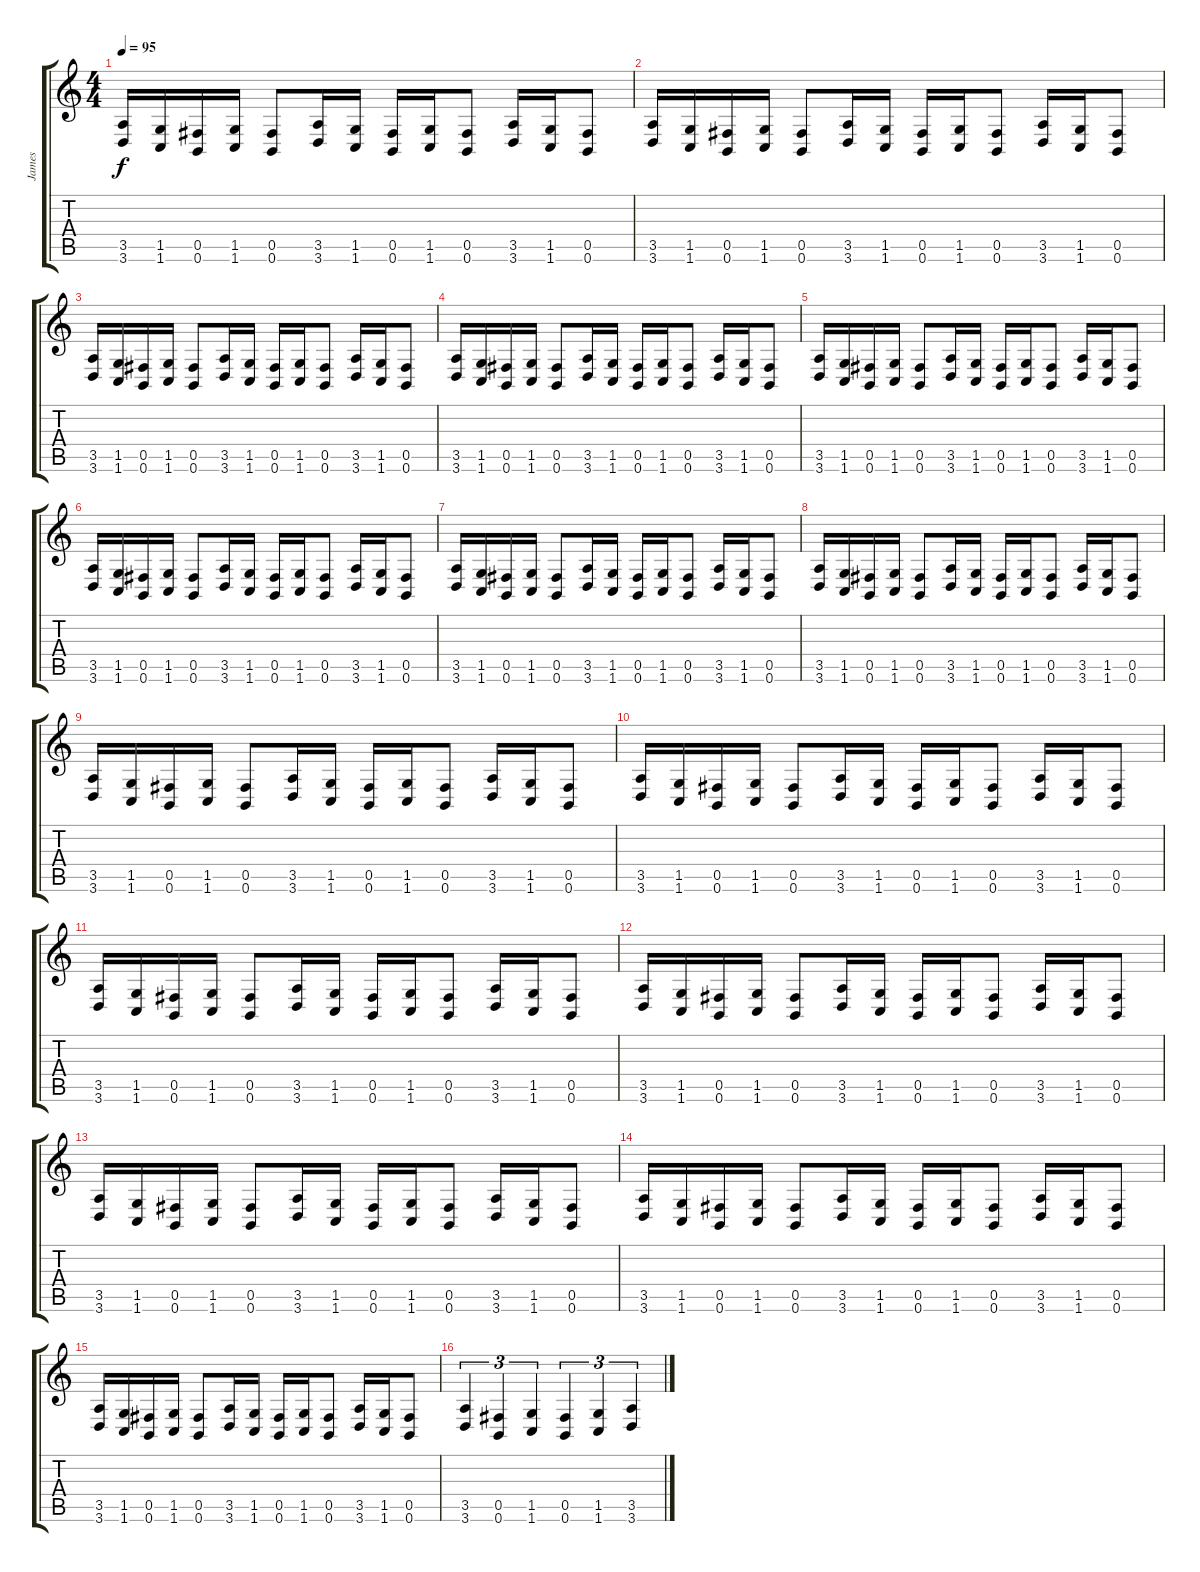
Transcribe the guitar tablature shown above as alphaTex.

\track ("James " "James ") {instrument distortionguitar}
\staff {score tabs}
\tuning (Db4 Ab3 E3 B2 Gb2 B1) {hide}
\ts (4 4)
\tempo 95
\clef g2
\ks c
(3.5 3.6).16{dy f} (1.5 1.6).16 (0.5 0.6).16 (1.5 1.6).16 (0.5 0.6).8 (3.5 3.6).16 (1.5 1.6).16 (0.5 0.6).16 (1.5 1.6).16 (0.5 0.6).8 (3.5 3.6).16 (1.5 1.6).16 (0.5 0.6).8 |
(3.5 3.6).16 (1.5 1.6).16 (0.5 0.6).16 (1.5 1.6).16 (0.5 0.6).8 (3.5 3.6).16 (1.5 1.6).16 (0.5 0.6).16 (1.5 1.6).16 (0.5 0.6).8 (3.5 3.6).16 (1.5 1.6).16 (0.5 0.6).8 |
(3.5 3.6).16 (1.5 1.6).16 (0.5 0.6).16 (1.5 1.6).16 (0.5 0.6).8 (3.5 3.6).16 (1.5 1.6).16 (0.5 0.6).16 (1.5 1.6).16 (0.5 0.6).8 (3.5 3.6).16 (1.5 1.6).16 (0.5 0.6).8 |
(3.5 3.6).16 (1.5 1.6).16 (0.5 0.6).16 (1.5 1.6).16 (0.5 0.6).8 (3.5 3.6).16 (1.5 1.6).16 (0.5 0.6).16 (1.5 1.6).16 (0.5 0.6).8 (3.5 3.6).16 (1.5 1.6).16 (0.5 0.6).8 |
(3.5 3.6).16 (1.5 1.6).16 (0.5 0.6).16 (1.5 1.6).16 (0.5 0.6).8 (3.5 3.6).16 (1.5 1.6).16 (0.5 0.6).16 (1.5 1.6).16 (0.5 0.6).8 (3.5 3.6).16 (1.5 1.6).16 (0.5 0.6).8 |
(3.5 3.6).16 (1.5 1.6).16 (0.5 0.6).16 (1.5 1.6).16 (0.5 0.6).8 (3.5 3.6).16 (1.5 1.6).16 (0.5 0.6).16 (1.5 1.6).16 (0.5 0.6).8 (3.5 3.6).16 (1.5 1.6).16 (0.5 0.6).8 |
(3.5 3.6).16 (1.5 1.6).16 (0.5 0.6).16 (1.5 1.6).16 (0.5 0.6).8 (3.5 3.6).16 (1.5 1.6).16 (0.5 0.6).16 (1.5 1.6).16 (0.5 0.6).8 (3.5 3.6).16 (1.5 1.6).16 (0.5 0.6).8 |
(3.5 3.6).16 (1.5 1.6).16 (0.5 0.6).16 (1.5 1.6).16 (0.5 0.6).8 (3.5 3.6).16 (1.5 1.6).16 (0.5 0.6).16 (1.5 1.6).16 (0.5 0.6).8 (3.5 3.6).16 (1.5 1.6).16 (0.5 0.6).8 |
(3.5 3.6).16 (1.5 1.6).16 (0.5 0.6).16 (1.5 1.6).16 (0.5 0.6).8 (3.5 3.6).16 (1.5 1.6).16 (0.5 0.6).16 (1.5 1.6).16 (0.5 0.6).8 (3.5 3.6).16 (1.5 1.6).16 (0.5 0.6).8 |
(3.5 3.6).16 (1.5 1.6).16 (0.5 0.6).16 (1.5 1.6).16 (0.5 0.6).8 (3.5 3.6).16 (1.5 1.6).16 (0.5 0.6).16 (1.5 1.6).16 (0.5 0.6).8 (3.5 3.6).16 (1.5 1.6).16 (0.5 0.6).8 |
(3.5 3.6).16 (1.5 1.6).16 (0.5 0.6).16 (1.5 1.6).16 (0.5 0.6).8 (3.5 3.6).16 (1.5 1.6).16 (0.5 0.6).16 (1.5 1.6).16 (0.5 0.6).8 (3.5 3.6).16 (1.5 1.6).16 (0.5 0.6).8 |
(3.5 3.6).16 (1.5 1.6).16 (0.5 0.6).16 (1.5 1.6).16 (0.5 0.6).8 (3.5 3.6).16 (1.5 1.6).16 (0.5 0.6).16 (1.5 1.6).16 (0.5 0.6).8 (3.5 3.6).16 (1.5 1.6).16 (0.5 0.6).8 |
(3.5 3.6).16 (1.5 1.6).16 (0.5 0.6).16 (1.5 1.6).16 (0.5 0.6).8 (3.5 3.6).16 (1.5 1.6).16 (0.5 0.6).16 (1.5 1.6).16 (0.5 0.6).8 (3.5 3.6).16 (1.5 1.6).16 (0.5 0.6).8 |
(3.5 3.6).16 (1.5 1.6).16 (0.5 0.6).16 (1.5 1.6).16 (0.5 0.6).8 (3.5 3.6).16 (1.5 1.6).16 (0.5 0.6).16 (1.5 1.6).16 (0.5 0.6).8 (3.5 3.6).16 (1.5 1.6).16 (0.5 0.6).8 |
(3.5 3.6).16 (1.5 1.6).16 (0.5 0.6).16 (1.5 1.6).16 (0.5 0.6).8 (3.5 3.6).16 (1.5 1.6).16 (0.5 0.6).16 (1.5 1.6).16 (0.5 0.6).8 (3.5 3.6).16 (1.5 1.6).16 (0.5 0.6).8 |
(3.5 3.6).4{tu (3 2)} (0.5 0.6).4{tu (3 2)} (1.5 1.6).4{tu (3 2)} (0.5 0.6).4{tu (3 2)} (1.5 1.6).4{tu (3 2)} (3.5 3.6).4{tu (3 2)}
